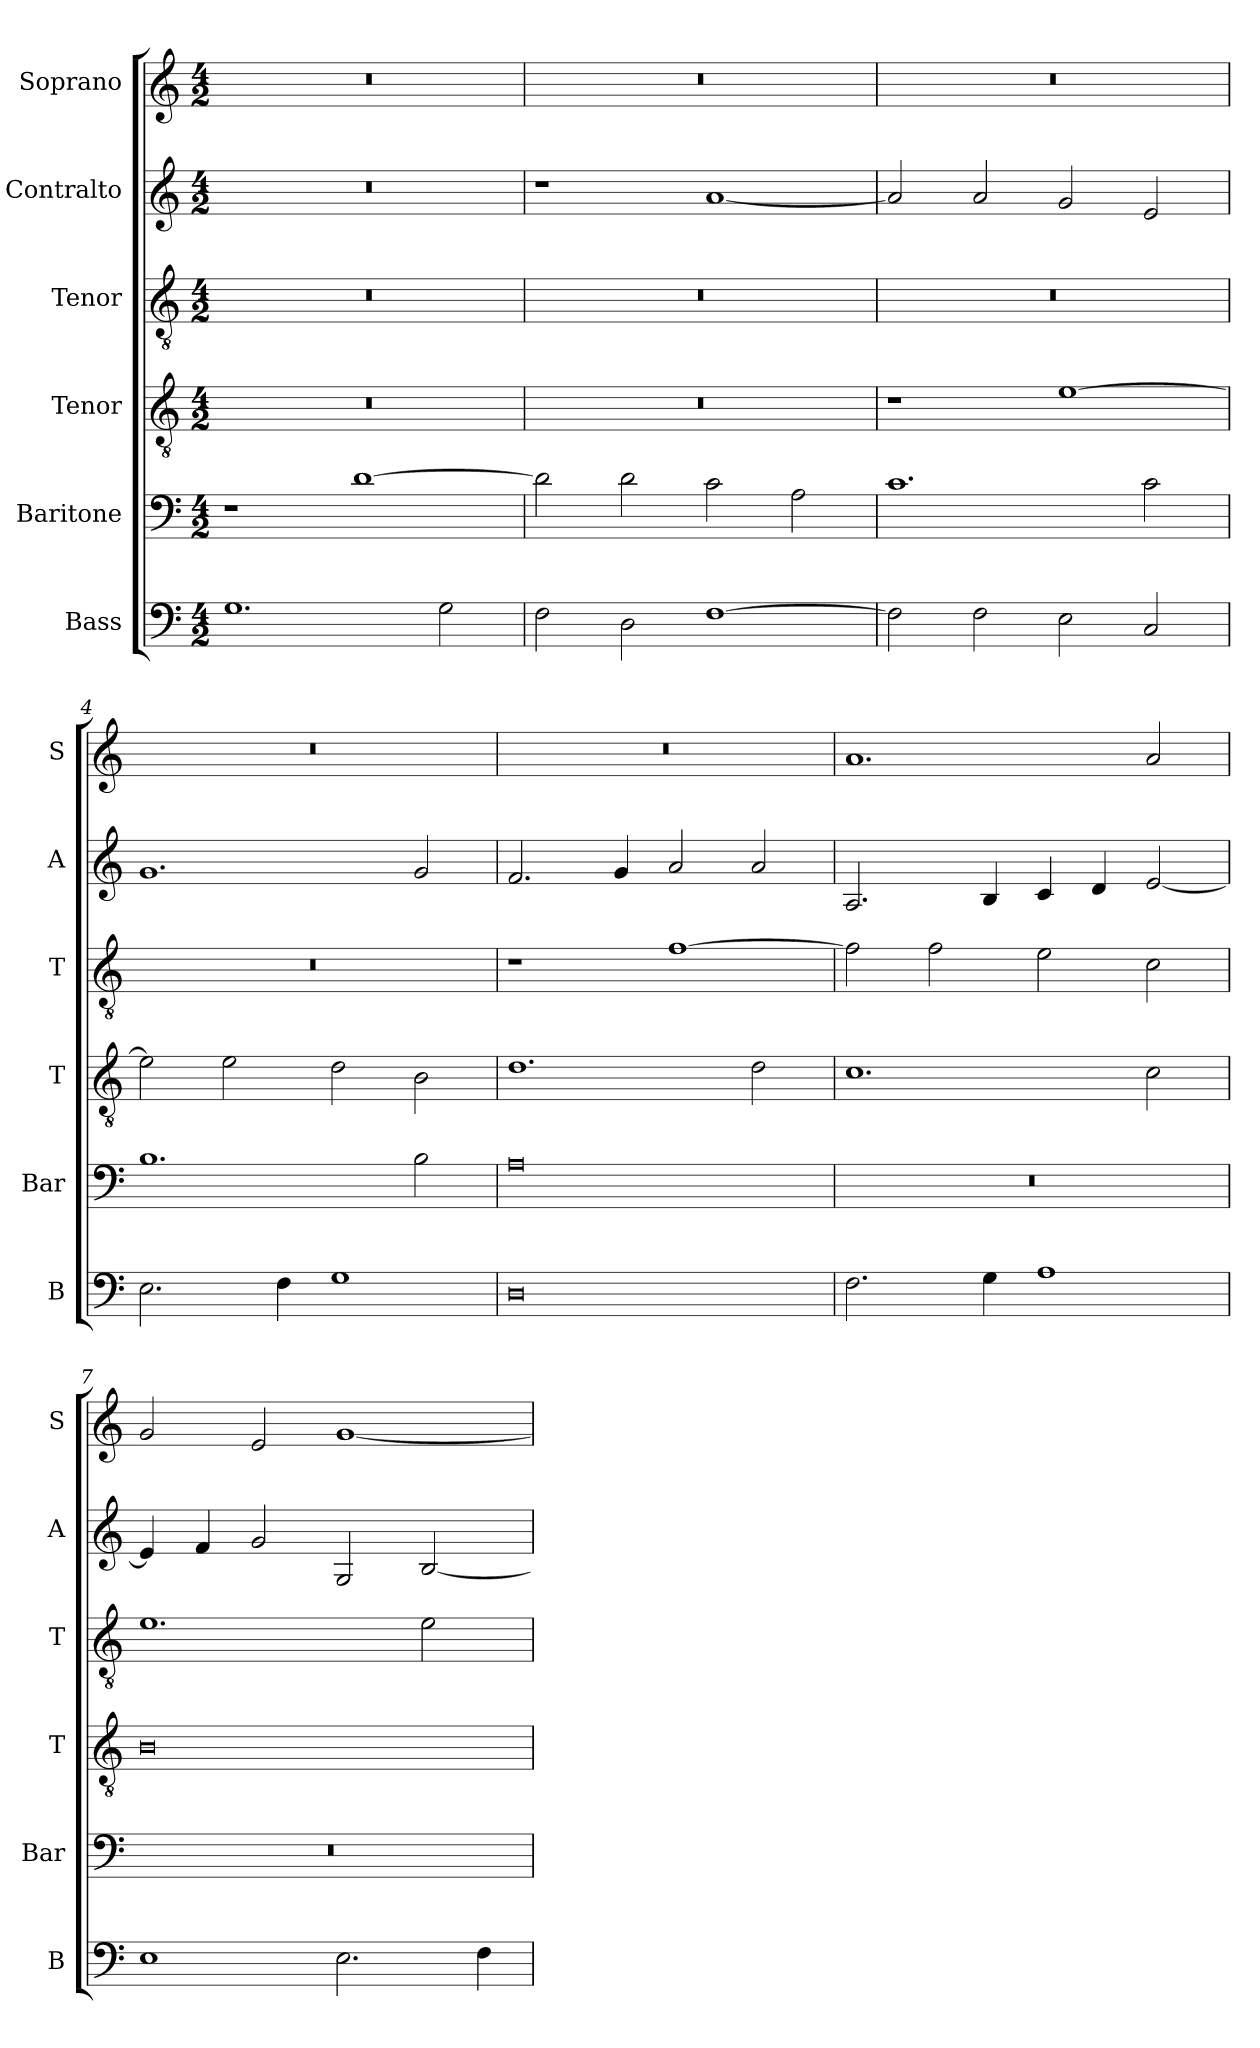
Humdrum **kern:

**kern	**kern	**kern	**kern	**kern	**kern
*part6	*part5	*part4	*part3	*part2	*part1
*staff6	*staff5	*staff4	*staff3	*staff2	*staff1
*I"Bass	*I"Baritone	*I"Tenor	*I"Tenor	*I"Contralto	*I"Soprano
*I'B	*I'Bar	*I'T	*I'T	*I'A	*I'S
*clefF4	*clefF4	*clefGv2	*clefGv2	*clefG2	*clefG2
*k[]	*k[]	*k[]	*k[]	*k[]	*k[]
*G:mix	*G:mix	*G:mix	*G:mix	*G:mix	*G:mix
*M4/2	*M4/2	*M4/2	*M4/2	*M4/2	*M4/2
=1	=1	=1	=1	=1	=1
1.G	1r	0r	0r	0r	0r
.	[1d	.	.	.	.
2G	.	.	.	.	.
=2	=2	=2	=2	=2	=2
2F	2d]	0r	0r	1r	0r
2D	2d	.	.	.	.
[1F	2c	.	.	[1a	.
.	2A	.	.	.	.
=3	=3	=3	=3	=3	=3
2F]	1.c	1r	0r	2a]	0r
2F	.	.	.	2a	.
2E	.	[1e	.	2g	.
2C	2c	.	.	2e	.
=4	=4	=4	=4	=4	=4
2.E	1.B	2e]	0r	1.g	0r
.	.	2e	.	.	.
4F	.	.	.	.	.
1G	.	2d	.	.	.
.	2B	2B	.	2g	.
=5	=5	=5	=5	=5	=5
0D	0A	1.d	1r	2.f	0r
.	.	.	.	4g	.
.	.	.	[1f	2a	.
.	.	2d	.	2a	.
=6	=6	=6	=6	=6	=6
2.F	0r	1.c	2f]	2.A	1.a
.	.	.	2f	.	.
4G	.	.	.	4B	.
1A	.	.	2e	4c	.
.	.	.	.	4d	.
.	.	2c	2c	[2e	2a
=7	=7	=7	=7	=7	=7
1E	0r	0B	1.e	4e]	2g
.	.	.	.	4f	.
.	.	.	.	2g	2e
2.E	.	.	.	2G	[1g
.	.	.	2e	[2B	.
4F	.	.	.	.	.
=	=	=	=	=	=
*-	*-	*-	*-	*-	*-
